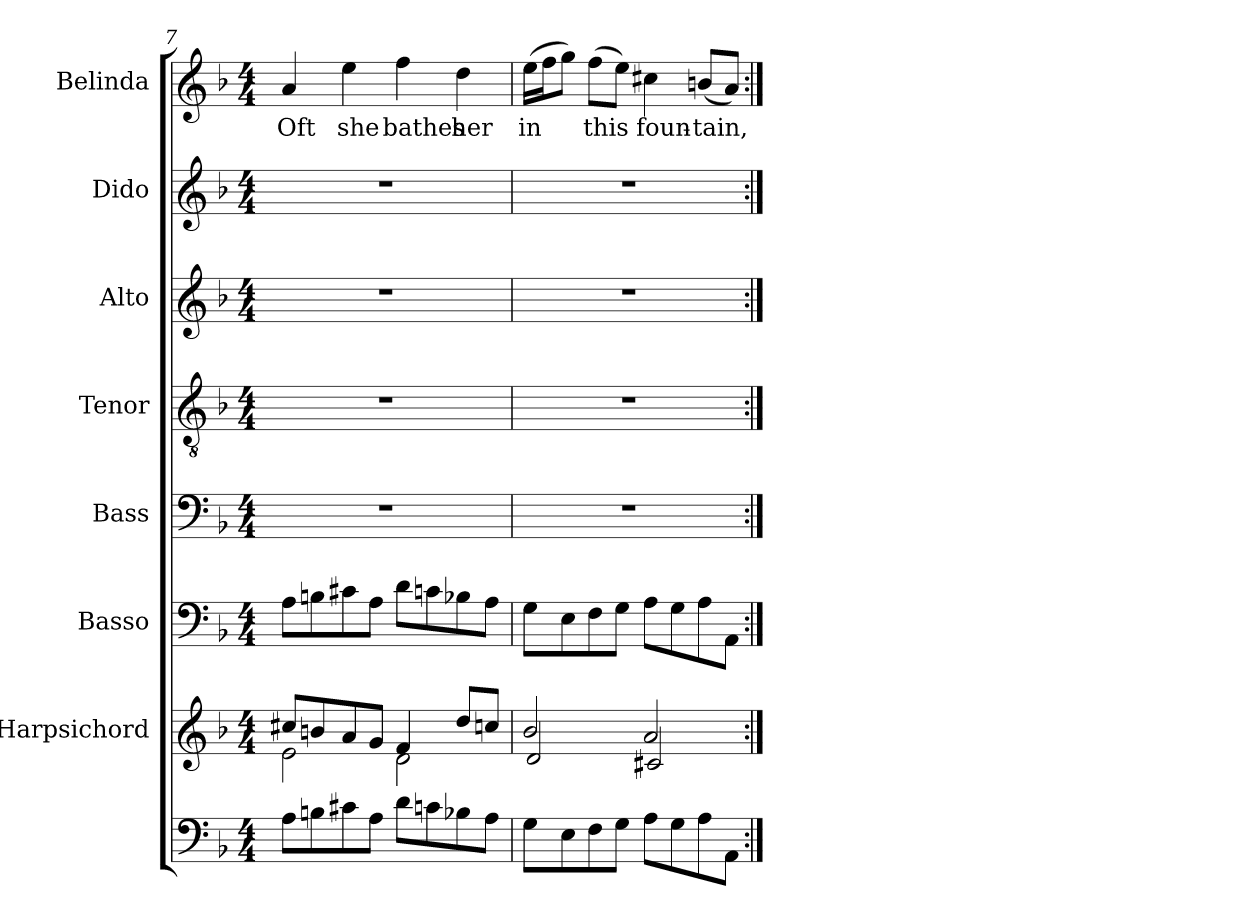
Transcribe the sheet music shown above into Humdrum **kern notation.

**kern	**kern	**kern	**kern	**kern	**kern	**kern	**kern	**text
*part8	*part7	*part6	*part5	*part4	*part3	*part2	*part1	*part1
*staff8	*staff7	*staff6	*staff5	*staff4	*staff3	*staff2	*staff1	*staff1
*	*I"Harpsichord	*I"Basso	*I"Bass	*I"Tenor	*I"Alto	*I"Dido	*I"Belinda	*
*	*	*	*I'B.	*I'T.	*I'A.	*	*	*
*clefF4	*clefG2	*clefF4	*clefF4	*clefGv2	*clefG2	*clefG2	*clefG2	*
*	*	*	*	*ITrd7c12	*	*	*	*
*k[b-]	*k[b-]	*k[b-]	*k[b-]	*k[b-]	*k[b-]	*k[b-]	*k[b-]	*
*F:	*F:	*F:	*F:	*F:	*F:	*F:	*F:	*
*M4/4	*M4/4	*M4/4	*M4/4	*M4/4	*M4/4	*M4/4	*M4/4	*
=7	=7	=7	=7	=7	=7	=7	=7	=7
*	*^	*	*	*	*	*	*	*
!	!	!	!	!	!	!	!	!	!LO:LY:b:color=#000000
8Ai\L	8cc#Xi/L	2ei\	8Ai\L	1r	1r	1r	1r	4ai/	Oft
8Bni\	8bni/	.	8Bni\	.	.	.	.	.	.
!	!	!	!	!	!	!	!	!	!LO:LY:b:color=#000000
8c#Xi\	8ai/	.	8c#Xi\	.	.	.	.	4eei\	she
8Ai\J	8gi/J	.	8Ai\J	.	.	.	.	.	.
!	!	!	!	!	!	!	!	!	!LO:LY:b:color=#000000
8di\L	4fi/	2di\	8di\L	.	.	.	.	4ffi\	bathes
8cni\	.	.	8cni\	.	.	.	.	.	.
!	!	!	!	!	!	!	!	!	!LO:LY:b:color=#000000
8B-Xi\	8ddi/L	.	8B-Xi\	.	.	.	.	4ddi\	her
8Ai\J	8ccni/J	.	8Ai\J	.	.	.	.	.	.
=8	=8	=8	=8	=8	=8	=8	=8	=8	=8
!	!	!	!	!	!	!	!	!	!LO:LY:b:color=#000000
8Gi\L	2b-i/	2di/	8Gi\L	1r	1r	1r	1r	(16eei\LL	in
.	.	.	.	.	.	.	.	16ffi\J	.
8Ei\	.	.	8Ei\	.	.	.	.	8ggi\J)	.
!	!	!	!	!	!	!	!	!	!LO:LY:b:color=#000000
8Fi\	.	.	8Fi\	.	.	.	.	(8ffi\L	this
8Gi\J	.	.	8Gi\J	.	.	.	.	8eei\J)	.
!	!	!	!	!	!	!	!	!	!LO:LY:b:color=#000000
8Ai\L	2ai/	2c#Xi/	8Ai\L	.	.	.	.	4cc#Xi\	foun-
8Gi\	.	.	8Gi\	.	.	.	.	.	.
!	!	!	!	!	!	!	!	!	!LO:LY:b:color=#000000
8Ai\	.	.	8Ai\	.	.	.	.	(8bni/L	-tain,
8AAi\J	.	.	8AAi\J	.	.	.	.	8ai/J)	.
*	*v	*v	*	*	*	*	*	*	*
=:|!	=:|!	=:|!	=:|!	=:|!	=:|!	=:|!	=:|!	=:|!
*-	*-	*-	*-	*-	*-	*-	*-	*-
